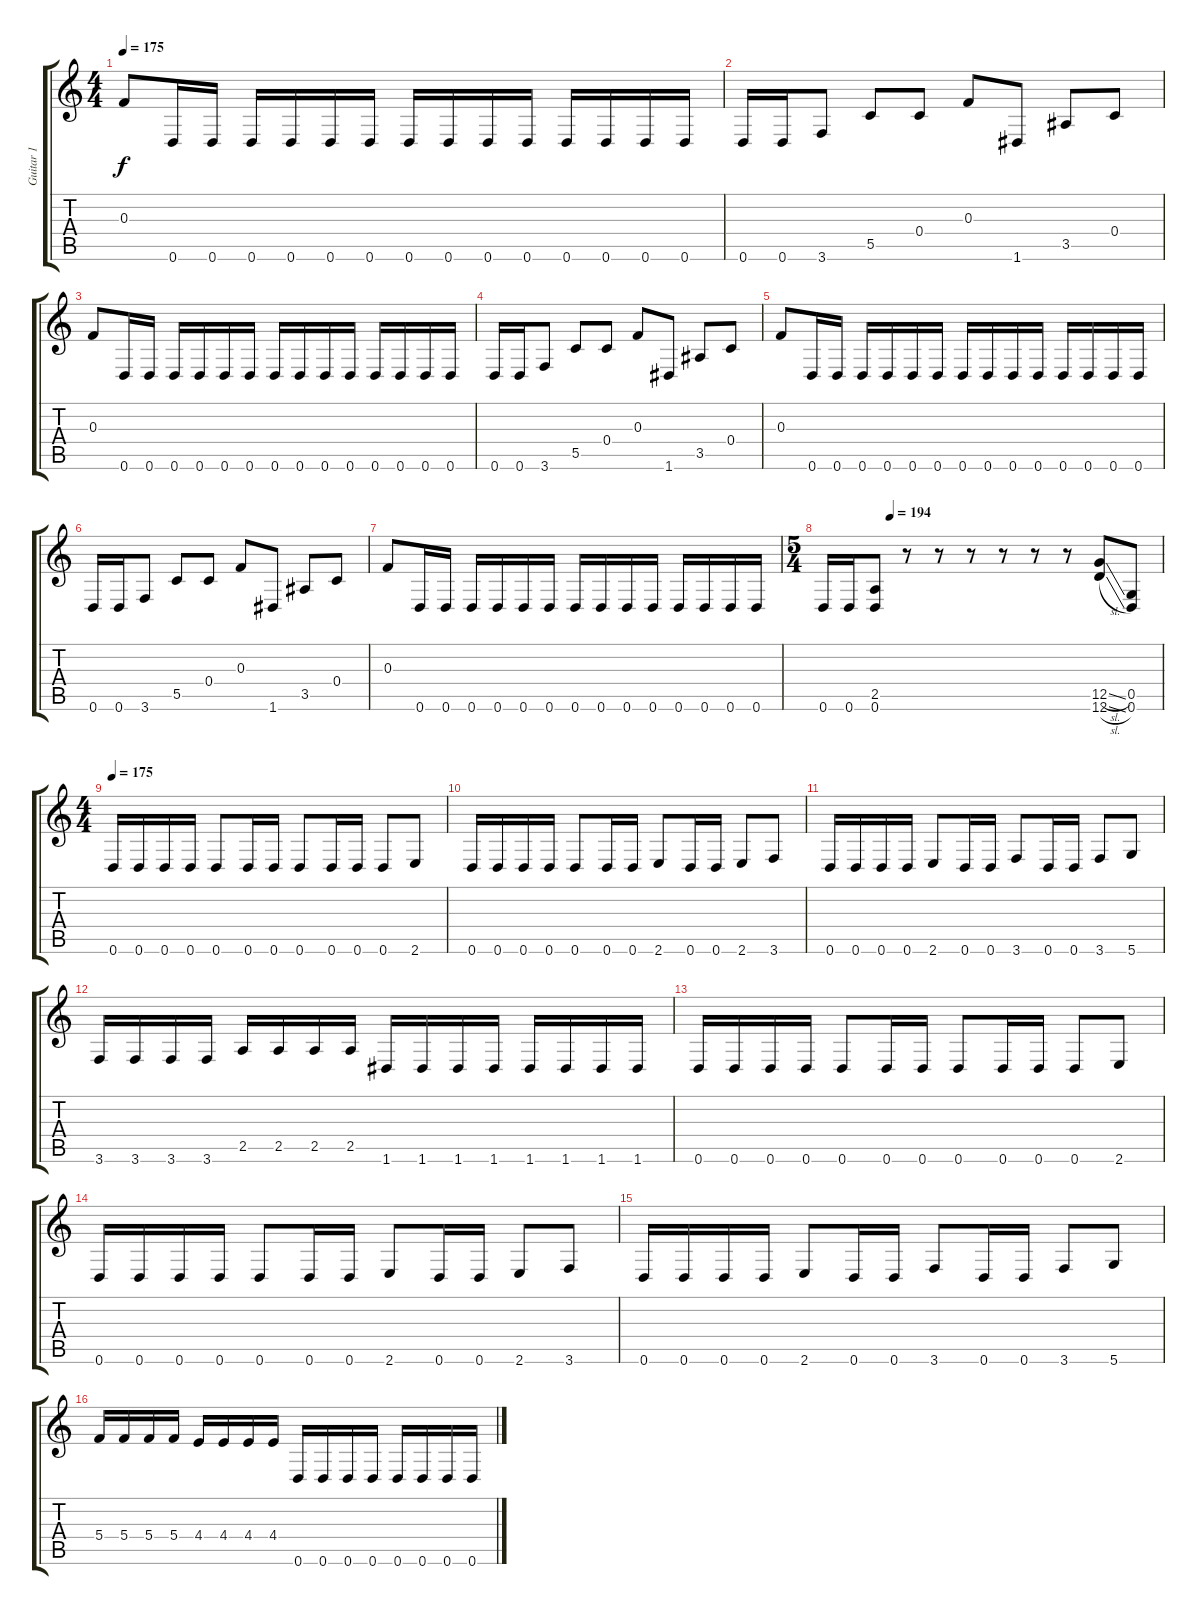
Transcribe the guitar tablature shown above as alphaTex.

\track ("Guitar 1" "Guitar 1") {instrument distortionguitar}
\staff {score tabs}
\tuning (D4 A3 F3 C3 G2 D2) {hide}
\ts (4 4)
\tempo 175
\clef g2
\ks c
0.3.8{dy f} 0.6.16 0.6.16 0.6.16 0.6.16 0.6.16 0.6.16 0.6.16 0.6.16 0.6.16 0.6.16 0.6.16 0.6.16 0.6.16 0.6.16 |
0.6.16 0.6.16 3.6.8 5.5.8 0.4.8 0.3.8 1.6.8 3.5.8 0.4.8 |
0.3.8 0.6.16 0.6.16 0.6.16 0.6.16 0.6.16 0.6.16 0.6.16 0.6.16 0.6.16 0.6.16 0.6.16 0.6.16 0.6.16 0.6.16 |
0.6.16 0.6.16 3.6.8 5.5.8 0.4.8 0.3.8 1.6.8 3.5.8 0.4.8 |
0.3.8 0.6.16 0.6.16 0.6.16 0.6.16 0.6.16 0.6.16 0.6.16 0.6.16 0.6.16 0.6.16 0.6.16 0.6.16 0.6.16 0.6.16 |
0.6.16 0.6.16 3.6.8 5.5.8 0.4.8 0.3.8 1.6.8 3.5.8 0.4.8 |
0.3.8 0.6.16 0.6.16 0.6.16 0.6.16 0.6.16 0.6.16 0.6.16 0.6.16 0.6.16 0.6.16 0.6.16 0.6.16 0.6.16 0.6.16 |
\ts (5 4)
\tempo (194 0.2)
0.6.16 0.6.16 (2.5 0.6).8 r.8 r.8 r.8 r.8 r.8 r.8 (12.5{sl} 12.6{sl}).8 (0.5 0.6).8 |
\ts (4 4)
\tempo 175
0.6.16 0.6.16 0.6.16 0.6.16 0.6.8 0.6.16 0.6.16 0.6.8 0.6.16 0.6.16 0.6.8 2.6.8 |
0.6.16 0.6.16 0.6.16 0.6.16 0.6.8 0.6.16 0.6.16 2.6.8 0.6.16 0.6.16 2.6.8 3.6.8 |
0.6.16 0.6.16 0.6.16 0.6.16 2.6.8 0.6.16 0.6.16 3.6.8 0.6.16 0.6.16 3.6.8 5.6.8 |
3.6.16 3.6.16 3.6.16 3.6.16 2.5.16 2.5.16 2.5.16 2.5.16 1.6.16 1.6.16 1.6.16 1.6.16 1.6.16 1.6.16 1.6.16 1.6.16 |
0.6.16 0.6.16 0.6.16 0.6.16 0.6.8 0.6.16 0.6.16 0.6.8 0.6.16 0.6.16 0.6.8 2.6.8 |
0.6.16 0.6.16 0.6.16 0.6.16 0.6.8 0.6.16 0.6.16 2.6.8 0.6.16 0.6.16 2.6.8 3.6.8 |
0.6.16 0.6.16 0.6.16 0.6.16 2.6.8 0.6.16 0.6.16 3.6.8 0.6.16 0.6.16 3.6.8 5.6.8 |
5.4.16 5.4.16 5.4.16 5.4.16 4.4.16 4.4.16 4.4.16 4.4.16 0.6.16 0.6.16 0.6.16 0.6.16 0.6.16 0.6.16 0.6.16 0.6.16
